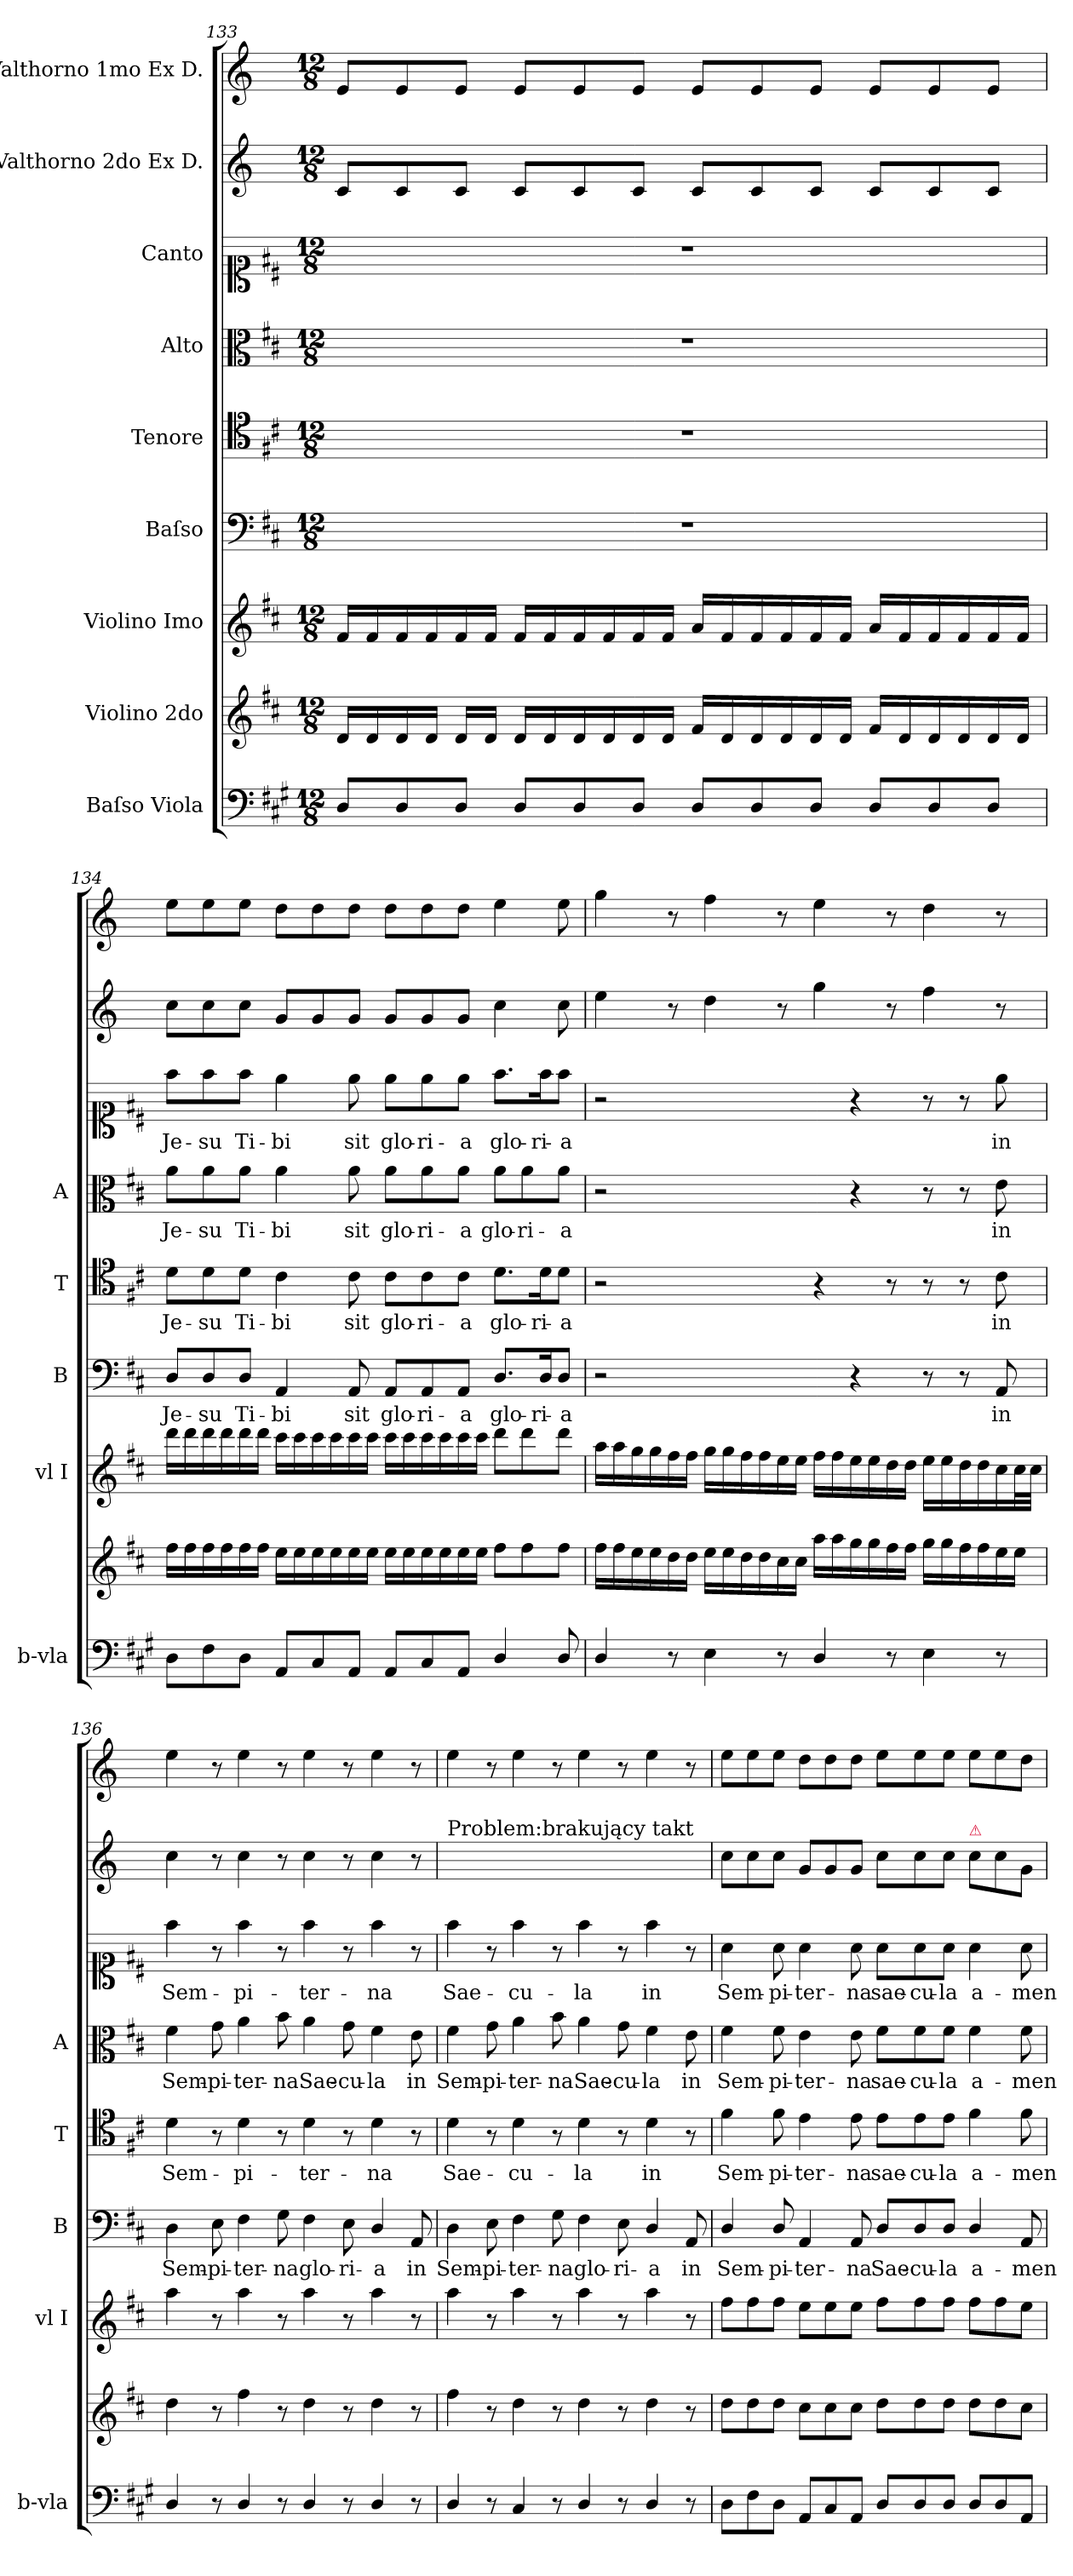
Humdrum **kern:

**kern	**kern	**kern	**kern	**text	**kern	**text	**kern	**text	**kern	**text	**kern	**kern
*part9	*part8	*part7	*part6	*part6	*part5	*part5	*part4	*part4	*part3	*part3	*part2	*part1
*staff9	*staff8	*staff7	*staff6	*staff6	*staff5	*staff5	*staff4	*staff4	*staff3	*staff3	*staff2	*staff1
*I"Baſso Viola	*I"Violino 2do	*I"Violino Imo	*I"Baſso	*	*I"Tenore	*	*I"Alto	*	*I"Canto	*	*I"Valthorno 2do Ex D.	*I"Valthorno 1mo Ex D.
*I'b-vla	*	*I'vl I	*I'B	*	*I'T	*	*I'A	*	*	*	*	*
*clefF4	*clefG2	*clefG2	*clefF4	*	*clefC4	*	*clefC3	*	*clefC1	*	*clefG2	*clefG2
*	*	*	*	*	*	*	*	*	*	*	*ITrd6c10	*ITrd6c10
*k[f#c#g#]	*k[f#c#]	*k[f#c#]	*k[f#c#]	*	*k[f#c#]	*	*k[f#c#]	*	*k[f#c#]	*	*k[f#c#]	*k[f#c#]
*	*D:	*D:	*D:	*	*D:	*	*D:	*	*D:	*	*D:	*D:
*M12/8	*M12/8	*M12/8	*M12/8	*	*M12/8	*	*M12/8	*	*M12/8	*	*M12/8	*M12/8
=133	=133	=133	=133	=133	=133	=133	=133	=133	=133	=133	=133	=133
8D/L	16d/LL	16f#/LL	1.r	.	1.r	.	1.r	.	1.r	.	8D/L	8F#/L
.	16d/	16f#/	.	.	.	.	.	.	.	.	.	.
8D/	16d/	16f#/	.	.	.	.	.	.	.	.	8D/	8F#/
.	16d/JJ	16f#/	.	.	.	.	.	.	.	.	.	.
8D/J	16d/LL	16f#/	.	.	.	.	.	.	.	.	8D/J	8F#/J
.	16d/JJ	16f#/JJ	.	.	.	.	.	.	.	.	.	.
8D/L	16d/LL	16f#/LL	.	.	.	.	.	.	.	.	8D/L	8F#/L
.	16d/	16f#/	.	.	.	.	.	.	.	.	.	.
8D/	16d/	16f#/	.	.	.	.	.	.	.	.	8D/	8F#/
.	16d/	16f#/	.	.	.	.	.	.	.	.	.	.
8D/J	16d/	16f#/	.	.	.	.	.	.	.	.	8D/J	8F#/J
.	16d/JJ	16f#/JJ	.	.	.	.	.	.	.	.	.	.
8D/L	16f#/LL	16a/LL	.	.	.	.	.	.	.	.	8D/L	8F#/L
.	16d/	16f#/	.	.	.	.	.	.	.	.	.	.
8D/	16d/	16f#/	.	.	.	.	.	.	.	.	8D/	8F#/
.	16d/	16f#/	.	.	.	.	.	.	.	.	.	.
8D/J	16d/	16f#/	.	.	.	.	.	.	.	.	8D/J	8F#/J
.	16d/JJ	16f#/JJ	.	.	.	.	.	.	.	.	.	.
8D/L	16f#/LL	16a/LL	.	.	.	.	.	.	.	.	8D/L	8F#/L
.	16d/	16f#/	.	.	.	.	.	.	.	.	.	.
8D/	16d/	16f#/	.	.	.	.	.	.	.	.	8D/	8F#/
.	16d/	16f#/	.	.	.	.	.	.	.	.	.	.
8D/J	16d/	16f#/	.	.	.	.	.	.	.	.	8D/J	8F#/J
.	16d/JJ	16f#/JJ	.	.	.	.	.	.	.	.	.	.
=134	=134	=134	=134	=134	=134	=134	=134	=134	=134	=134	=134	=134
8D\L	16ff#\LL	16ddd\LL	8D/L	Je-	8d\L	Je-	8a\L	Je-	8ff#\L	Je-	8d\L	8f#\L
.	16ff#\	16ddd\	.	.	.	.	.	.	.	.	.	.
8F#\	16ff#\	16ddd\	8D/	-su	8d\	-su	8a\	-su	8ff#\	-su	8d\	8f#\
.	16ff#\	16ddd\	.	.	.	.	.	.	.	.	.	.
8D\J	16ff#\	16ddd\	8D/J	Ti-	8d\J	Ti-	8a\J	Ti-	8ff#\J	Ti-	8d\J	8f#\J
.	16ff#\JJ	16ddd\JJ	.	.	.	.	.	.	.	.	.	.
8AA/L	16ee\LL	16ccc#\LL	4AA/	-bi	4c#\	-bi	4a\	-bi	4ee\	-bi	8A/L	8e\L
.	16ee\	16ccc#\	.	.	.	.	.	.	.	.	.	.
8C#/	16ee\	16ccc#\	.	.	.	.	.	.	.	.	8A/	8e\
.	16ee\	16ccc#\	.	.	.	.	.	.	.	.	.	.
8AA/J	16ee\	16ccc#\	8AA/	sit	8c#\	sit	8a\	sit	8ee\	sit	8A/J	8e\J
.	16ee\JJ	16ccc#\JJ	.	.	.	.	.	.	.	.	.	.
8AA/L	16ee\LL	16ccc#\LL	8AA/L	glo-	8c#\L	glo-	8a\L	glo-	8ee\L	glo-	8A/L	8e\L
.	16ee\	16ccc#\	.	.	.	.	.	.	.	.	.	.
8C#/	16ee\	16ccc#\	8AA/	-ri-	8c#\	-ri-	8a\	-ri-	8ee\	-ri-	8A/	8e\
.	16ee\	16ccc#\	.	.	.	.	.	.	.	.	.	.
8AA/J	16ee\	16ccc#\	8AA/J	-a	8c#\J	-a	8a\J	-a	8ee\J	-a	8A/J	8e\J
.	16ee\JJ	16ccc#\JJ	.	.	.	.	.	.	.	.	.	.
4D/	8ff#\L	8ddd\L	8.D/L	glo-	8.d\L	glo-	8a\L	glo-	8.ff#\L	glo-	4d\	4f#\
.	8ff#\	8ddd\	.	.	.	.	8a\	-ri-	.	.	.	.
.	.	.	16D/K	-ri-	16d\K	-ri-	.	.	16ff#\K	-ri-	.	.
8D/	8ff#\J	8ddd\J	8D/J	-a	8d\J	-a	8a\J	-a	8ff#\J	-a	8d\	8f#\
=135	=135	=135	=135	=135	=135	=135	=135	=135	=135	=135	=135	=135
!	!	!	!LO:N:vis=2	!	!LO:N:vis=2	!	!LO:N:vis=2	!	!LO:N:vis=2	!	!	!
4D/	16ff#\LL	16aa\LL	2..r	.	2.r	.	2..r	.	2..r	.	4f#\	4a\
.	16ff#\	16aa\	.	.	.	.	.	.	.	.	.	.
.	16ee\	16gg\	.	.	.	.	.	.	.	.	.	.
.	16ee\	16gg\	.	.	.	.	.	.	.	.	.	.
8r	16dd\	16ff#\	.	.	.	.	.	.	.	.	8r	8r
.	16dd\JJ	16ff#\JJ	.	.	.	.	.	.	.	.	.	.
4E\	16ee\LL	16gg\LL	.	.	.	.	.	.	.	.	4e\	4g\
.	16ee\	16gg\	.	.	.	.	.	.	.	.	.	.
.	16dd\	16ff#\	.	.	.	.	.	.	.	.	.	.
.	16dd\	16ff#\	.	.	.	.	.	.	.	.	.	.
8r	16cc#\	16ee\	.	.	.	.	.	.	.	.	8r	8r
.	16cc#\JJ	16ee\JJ	.	.	.	.	.	.	.	.	.	.
4D/	16aa\LL	16ff#\LL	.	.	4r	.	.	.	.	.	4a\	4f#\
.	16aa\	16ff#\	.	.	.	.	.	.	.	.	.	.
.	16gg\	16ee\	4r	.	.	.	4r	.	4r	.	.	.
.	16gg\	16ee\	.	.	.	.	.	.	.	.	.	.
8r	16ff#\	16dd\	.	.	8r	.	.	.	.	.	8r	8r
.	16ff#\JJ	16dd\JJ	.	.	.	.	.	.	.	.	.	.
4E\	16gg\LL	16ee\LL	8r	.	8r	.	8r	.	8r	.	4g\	4e\
.	16gg\	16ee\	.	.	.	.	.	.	.	.	.	.
.	16ff#\	16dd\	8r	.	8r	.	8r	.	8r	.	.	.
.	16ff#\	16dd\	.	.	.	.	.	.	.	.	.	.
8r	16ee\	16cc#\	8AA/	in	8c#\	in	8e\	in	8ee\	in	8r	8r
.	16ee\JJ	32cc#\L	.	.	.	.	.	.	.	.	.	.
.	.	32cc#\JJJ	.	.	.	.	.	.	.	.	.	.
=136	=136	=136	=136	=136	=136	=136	=136	=136	=136	=136	=136	=136
4D/	4dd\	4aa\	4D\	Sem-	4d\	Sem-	4f#\	Sem-	4ff#\	Sem-	4d\	4f#\
8r	8r	8r	8E\	-pi-	8r	.	8g\	-pi-	8r	.	8r	8r
4D/	4ff#\	4aa\	4F#\	-ter-	4d\	-pi-	4a\	-ter-	4ff#\	-pi-	4d\	4f#\
8r	8r	8r	8G\	-na	8r	.	8b\	-na	8r	.	8r	8r
4D/	4dd\	4aa\	4F#\	glo-	4d\	-ter-	4a\	Sae-	4ff#\	-ter-	4d\	4f#\
8r	8r	8r	8E\	-ri-	8r	.	8g\	-cu-	8r	.	8r	8r
4D/	4dd\	4aa\	4D/	-a	4d\	-na	4f#\	-la	4ff#\	-na	4d\	4f#\
!	!	!	!	!LO:LY:i	!	!	!	!	!	!	!	!
8r	8r	8r	8AA/	in	8r	.	8e\	in	8r	.	8r	8r
=137	=137	=137	=137	=137	=137	=137	=137	=137	=137	=137	=137	=137
!	!	!	!	!	!	!	!	!	!	!	!LO:TX:a:t=Problem&colon;brakujący takt	!
!	!	!	!	!LO:LY:i	!	!	!	!	!	!	!	!
4D/	4ff#\	4aa\	4D\	Sem-	4d\	Sae-	4f#\	Sem-	4ff#\	Sae-	4d\yy	4f#\
!	!	!	!	!LO:LY:i	!	!	!	!	!	!	!	!
8r	8r	8r	8E\	-pi-	8r	.	8g\	-pi-	8r	.	8ryy	8r
!	!	!	!	!LO:LY:i	!	!	!	!	!	!	!	!
4C#/	4dd\	4aa\	4F#\	-ter-	4d\	-cu-	4a\	-ter-	4ff#\	-cu-	4d\yy	4f#\
!	!	!	!	!LO:LY:i	!	!	!	!	!	!	!	!
8r	8r	8r	8G\	-na	8r	.	8b\	-na	8r	.	8ryy	8r
!	!	!	!	!LO:LY:i	!	!	!	!	!	!	!	!
4D/	4dd\	4aa\	4F#\	glo-	4d\	-la	4a\	Sae-	4ff#\	-la	4d\yy	4f#\
!	!	!	!	!LO:LY:i	!	!	!	!	!	!	!	!
8r	8r	8r	8E\	-ri-	8r	.	8g\	-cu-	8r	.	8ryy	8r
!	!	!	!	!LO:LY:i	!	!	!	!	!	!	!	!
4D/	4dd\	4aa\	4D/	-a	4d\	in	4f#\	-la	4ff#\	in	4d\yy	4f#\
8r	8r	8r	8AA/	in	8r	.	8e\	in	8r	.	8ryy	8r
=138	=138	=138	=138	=138	=138	=138	=138	=138	=138	=138	=138	=138
8D\L	8dd\L	8ff#\L	4D/	Sem-	4f#\	Sem-	4f#\	Sem-	4a\	Sem-	8d\L	8f#\L
8F#\	8dd\	8ff#\	.	.	.	.	.	.	.	.	8d\	8f#\
8D\J	8dd\J	8ff#\J	8D/	-pi-	8f#\	-pi-	8f#\	-pi-	8a\	-pi-	8d\J	8f#\J
8AA/L	8cc#\L	8ee\L	4AA/	-ter-	4e\	-ter-	4e\	-ter-	4a\	-ter-	8A/L	8e\L
8C#/	8cc#\	8ee\	.	.	.	.	.	.	.	.	8A/	8e\
8AA/J	8cc#\J	8ee\J	8AA/	-na	8e\	-na	8e\	-na	8a\	-na	8A/J	8e\J
8D/L	8dd\L	8ff#\L	8D/L	Sae-	8e\L	sae-	8f#\L	sae-	8a\L	sae-	8d\L	8f#\L
8D/	8dd\	8ff#\	8D/	-cu-	8e\	-cu-	8f#\	-cu-	8a\	-cu-	8d\	8f#\
8D/J	8dd\J	8ff#\J	8D/J	-la	8e\J	-la	8f#\J	-la	8a\J	-la	8d\J	8f#\J
!	!	!	!	!	!	!	!	!	!	!	!LO:TX:a:color=crimson:t=⚠	!
8D/L	8dd\L	8ff#\L	4D/	a-	4f#\	a-	4f#\	a-	4a\	a-	8d\L	8f#\L
8D/	8dd\	8ff#\	.	.	.	.	.	.	.	.	8d\	8f#\
8AA/J	8cc#\J	8ee\J	8AA/	-men	8f#\	-men	8f#\	-men	8a\	-men	8A\J	8e\J
=	=	=	=	=	=	=	=	=	=	=	=	=
*-	*-	*-	*-	*-	*-	*-	*-	*-	*-	*-	*-	*-
